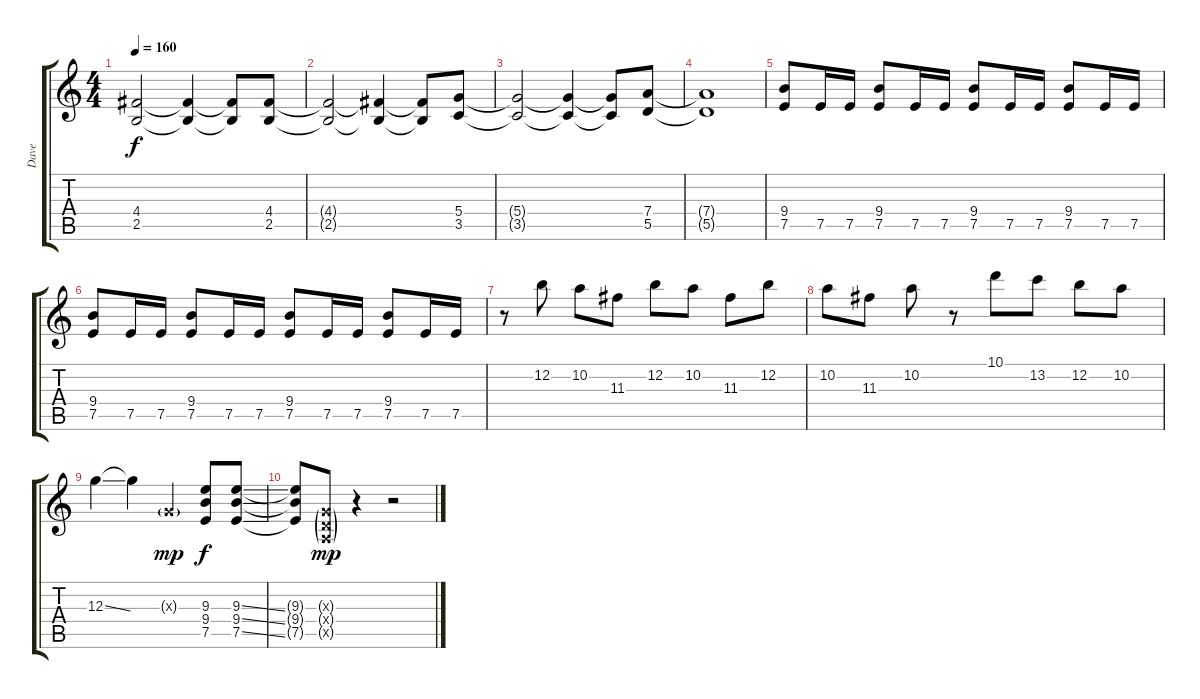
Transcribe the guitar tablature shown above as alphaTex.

\track ("Dave" "Dave") {instrument distortionguitar}
\staff {score tabs}
\tuning (E4 B3 G3 D3 A2 E2) {hide}
\ts (4 4)
\tempo 160
\clef g2
\ks c
(4.4{t} 2.5{t}).2{dy f} (4.4{t} 2.5{t}).4 (4.4{t} 2.5{t}).8 (4.4 2.5).8 |
(4.4{t} 2.5{t}).2 (4.4{t} 2.5{t}).4 (4.4{t} 2.5{t}).8 (5.4 3.5).8 |
(5.4{t} 3.5{t}).2 (5.4{t} 3.5{t}).4 (5.4{t} 3.5{t}).8 (7.4 5.5).8 |
(7.4{t} 5.5{t}).1 |
(9.4 7.5).8 7.5.16 7.5.16 (9.4 7.5).8 7.5.16 7.5.16 (9.4 7.5).8 7.5.16 7.5.16 (9.4 7.5).8 7.5.16 7.5.16 |
(9.4 7.5).8 7.5.16 7.5.16 (9.4 7.5).8 7.5.16 7.5.16 (9.4 7.5).8 7.5.16 7.5.16 (9.4 7.5).8 7.5.16 7.5.16 |
r.8 12.2.8 10.2.8 11.3.8 12.2.8 10.2.8 11.3.8 12.2.8 |
10.2.8 11.3.8 10.2.8 r.8 10.1.8 13.2.8 12.2.8 10.2.8 |
12.3{ss}.4 12.3{t}.4 0.3{g x}.4{dy mp} (9.3 9.4 7.5).8{dy f} (9.3{ss} 9.4{ss} 7.5{ss}).8 |
(9.3{t} 9.4{t} 7.5{t}).8 (0.3{g x} 0.4{g x} 0.5{g x}).8{dy mp} r.4 r.2
